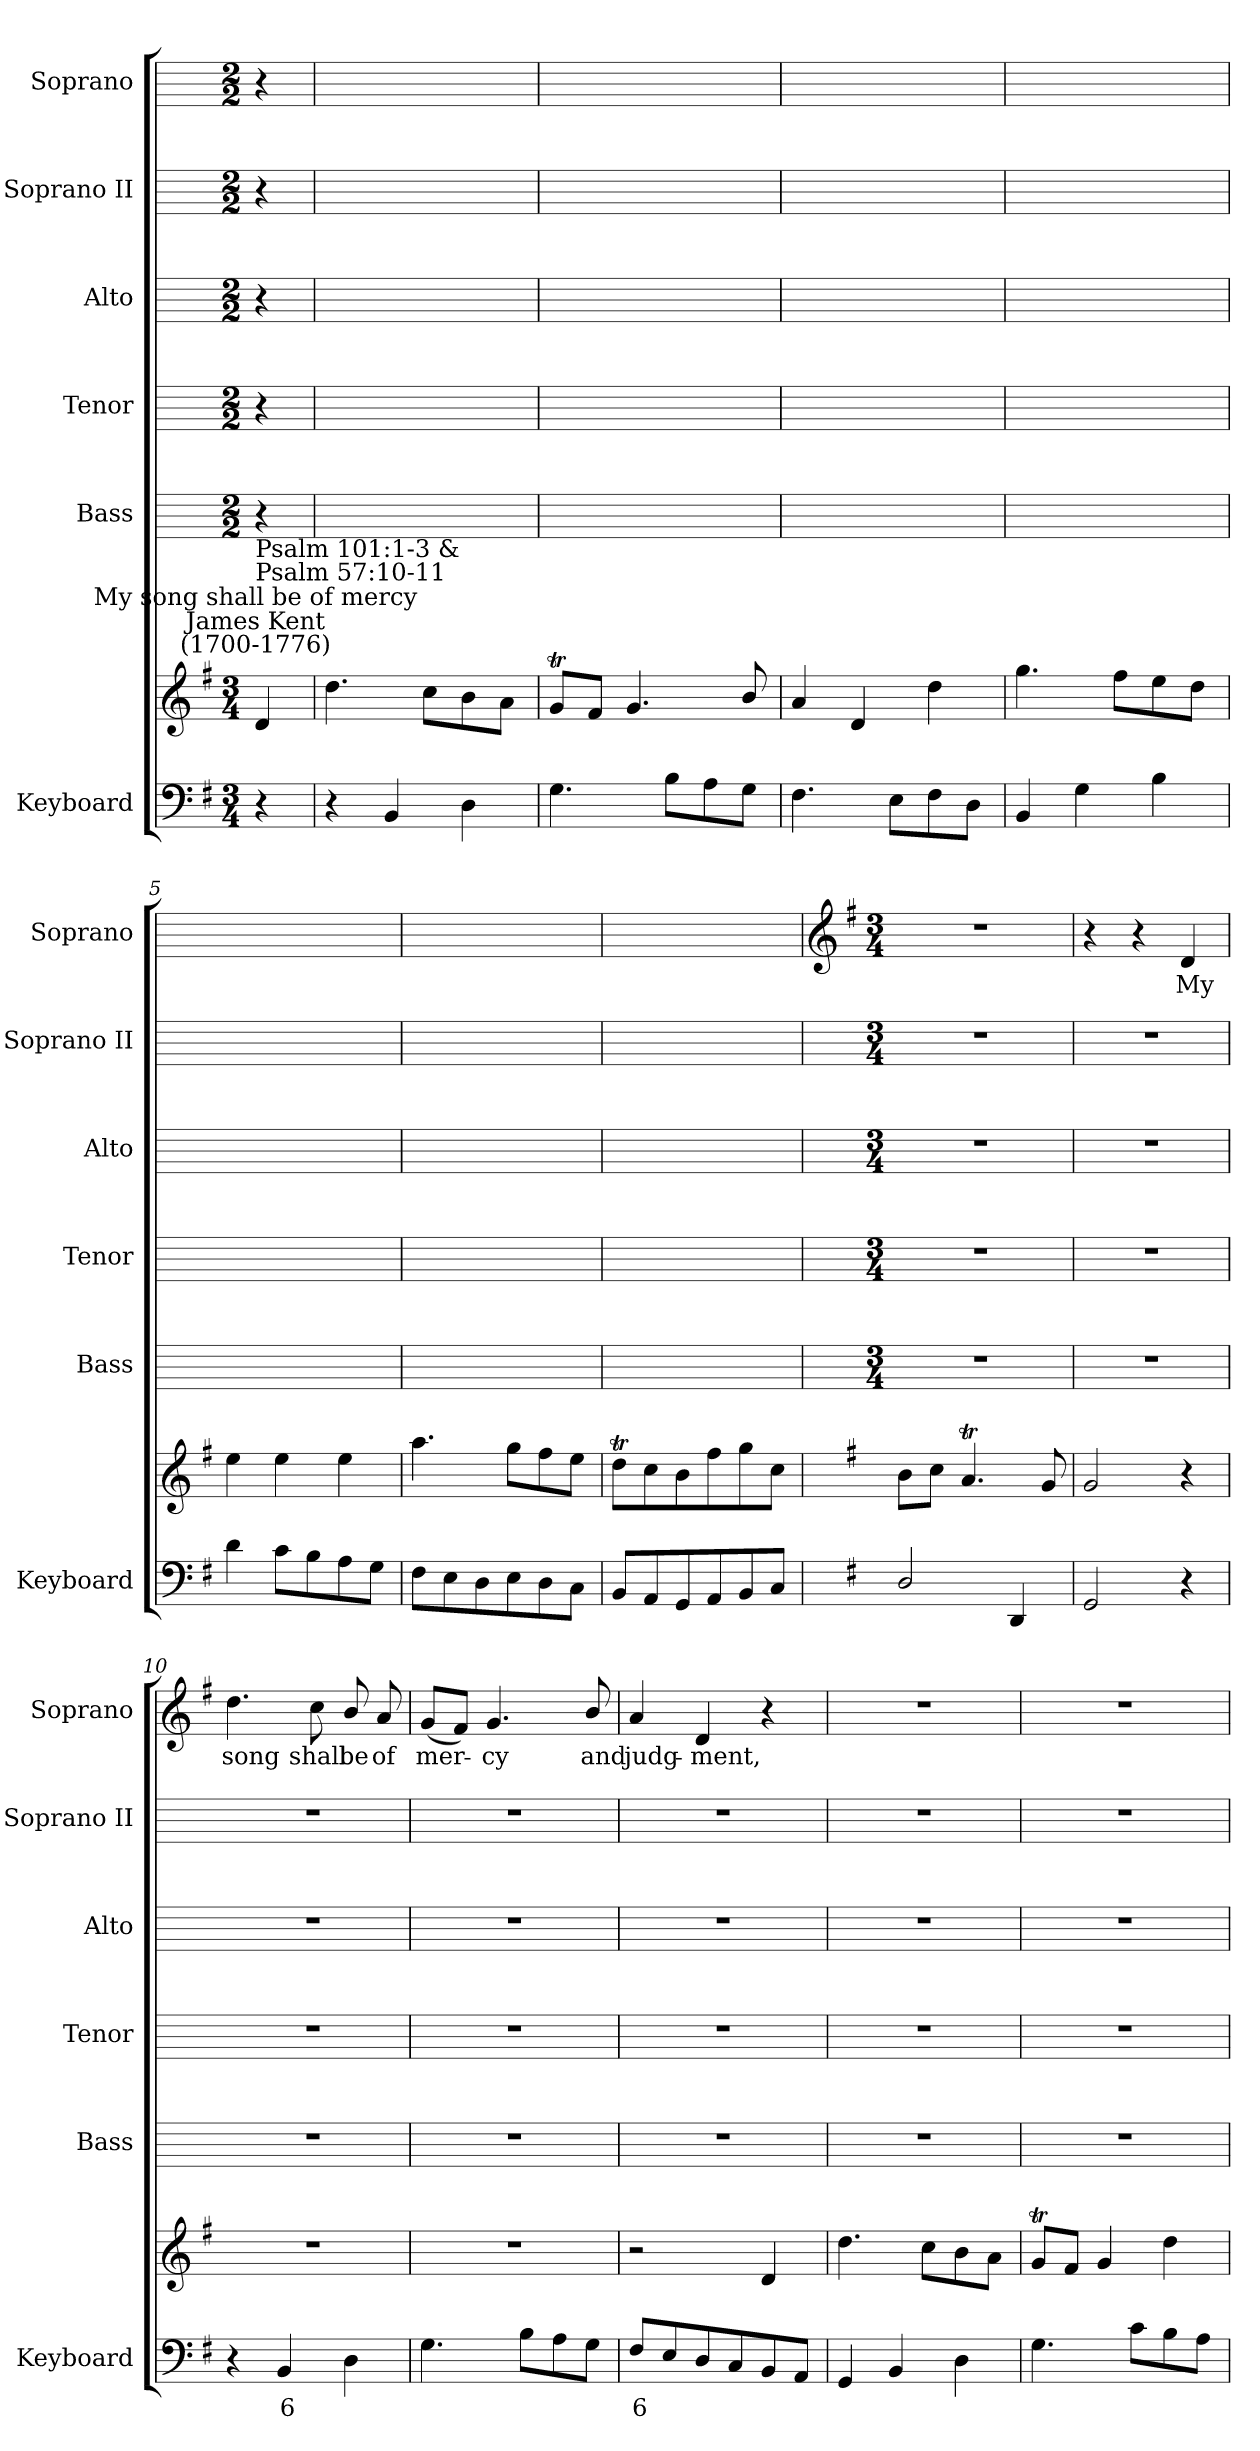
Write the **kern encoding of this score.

**kern	**text	**kern	**kern	**kern	**kern	**kern	**kern	**text
*part6	*part6	*part6	*part5	*part4	*part3	*part2	*part1	*part1
*staff7	*staff7	*staff6	*staff5	*staff4	*staff3	*staff2	*staff1	*staff1
*I"Keyboard	*	*	*I"Bass	*I"Tenor	*I"Alto	*I"Soprano II	*I"Soprano	*
*I'Keyboard	*	*	*I'Bass	*I'Tenor	*I'Alto	*I'Soprano II	*I'Soprano	*
*clefF4	*	*clefG2	*	*	*	*	*	*
*k[f#]	*	*k[f#]	*	*	*	*	*	*
*G:	*	*G:	*	*	*	*	*	*
*M3/4	*	*M3/4	*M2/2	*M2/2	*M2/2	*M2/2	*M2/2	*
=	=	=	=	=	=	=	=	=
!	!	!LO:TX:a:cj:t=James Kent\n(1700-1776)	!	!	!	!	!	!
!	!	!LO:TX:a:cj:t=My song shall be of mercy	!	!	!	!	!	!
!	!	!LO:TX:a:t=Psalm 101&colon;1-3 &\nPsalm 57&colon;10-11	!	!	!	!	!	!
4r	.	4d	4r	4r	4r	4r	4r	.
=1	=1	=1	=1	=1	=1	=1	=1	=1
4r	.	4.dd	2.r	2.r	2.r	2.r	2.r	.
4BB	.	.	.	.	.	.	.	.
.	.	8ccL	.	.	.	.	.	.
4D	.	8b	.	.	.	.	.	.
.	.	8aJ	.	.	.	.	.	.
=2	=2	=2	=2	=2	=2	=2	=2	=2
4.G	.	8gTL	2.r	2.r	2.r	2.r	2.r	.
.	.	8f#J	.	.	.	.	.	.
.	.	4.g	.	.	.	.	.	.
8BL	.	.	.	.	.	.	.	.
8A	.	.	.	.	.	.	.	.
8GJ	.	8b/	.	.	.	.	.	.
=3	=3	=3	=3	=3	=3	=3	=3	=3
4.F#	.	4a	2.r	2.r	2.r	2.r	2.r	.
.	.	4d	.	.	.	.	.	.
8EL	.	.	.	.	.	.	.	.
8F#	.	4dd	.	.	.	.	.	.
8DJ	.	.	.	.	.	.	.	.
=4	=4	=4	=4	=4	=4	=4	=4	=4
4BB	.	4.gg	2.r	2.r	2.r	2.r	2.r	.
4G	.	.	.	.	.	.	.	.
.	.	8ff#L	.	.	.	.	.	.
4B	.	8ee	.	.	.	.	.	.
.	.	8ddJ	.	.	.	.	.	.
=5	=5	=5	=5	=5	=5	=5	=5	=5
4d	.	4ee	2.r	2.r	2.r	2.r	2.r	.
8cL	.	4ee	.	.	.	.	.	.
8B	.	.	.	.	.	.	.	.
8A	.	4ee	.	.	.	.	.	.
8GJ	.	.	.	.	.	.	.	.
=6	=6	=6	=6	=6	=6	=6	=6	=6
8F#L	.	4.aa	2.r	2.r	2.r	2.r	2.r	.
8E	.	.	.	.	.	.	.	.
8D	.	.	.	.	.	.	.	.
8E	.	8ggL	.	.	.	.	.	.
8D	.	8ff#	.	.	.	.	.	.
8CJ	.	8eeJ	.	.	.	.	.	.
=7	=7	=7	=7	=7	=7	=7	=7	=7
8BBL	.	8ddTL	2.r	2.r	2.r	2.r	2.r	.
8AA	.	8cc	.	.	.	.	.	.
8GG	.	8b	.	.	.	.	.	.
8AA	.	8ff#	.	.	.	.	.	.
8BB	.	8gg	.	.	.	.	.	.
8CJ	.	8ccJ	.	.	.	.	.	.
!!LO:LB:g=z
=8	=8	=8	=8	=8	=8	=8	=8	=8
*	*	*	*	*	*	*	*clefG2	*
*	*	*	*	*	*	*	*k[f#]	*
*	*	*	*	*	*	*	*G:	*
*	*	*	*M3/4	*M3/4	*M3/4	*M3/4	*M3/4	*
!	!	!	!	!	!	!	!LO:N:vis=1	!
2D/	.	8bL	2.r	2.r	2.r	2.r	2.r	.
.	.	8ccJ	.	.	.	.	.	.
.	.	4.aT	.	.	.	.	.	.
4DD	.	.	.	.	.	.	.	.
.	.	8g	.	.	.	.	.	.
=9	=9	=9	=9	=9	=9	=9	=9	=9
2GG	.	2g	2.r	2.r	2.r	2.r	4r	.
.	.	.	.	.	.	.	4r	.
!	!	!	!	!	!	!	!	!LO:LY:b
4r	.	4r	.	.	.	.	4d	My
=10	=10	=10	=10	=10	=10	=10	=10	=10
!	!	!LO:N:vis=1	!	!	!	!	!	!LO:LY:b
4r	.	2.r	2.r	2.r	2.r	2.r	4.dd	song
!	!LO:LY:b	!	!	!	!	!	!	!
4BB	6	.	.	.	.	.	.	.
!	!	!	!	!	!	!	!	!LO:LY:b
.	.	.	.	.	.	.	8cc	shall
!	!	!	!	!	!	!	!	!LO:LY:b
4D	.	.	.	.	.	.	8b/	be
!	!	!	!	!	!	!	!	!LO:LY:b
.	.	.	.	.	.	.	8a	of
=11	=11	=11	=11	=11	=11	=11	=11	=11
!	!	!LO:N:vis=1	!	!	!	!	!	!LO:LY:b
4.G	.	2.r	2.r	2.r	2.r	2.r	(<8gL	mer-
.	.	.	.	.	.	.	8f#J)	.
!	!	!	!	!	!	!	!	!LO:LY:b
.	.	.	.	.	.	.	4.g	cy
8BL	.	.	.	.	.	.	.	.
8A	.	.	.	.	.	.	.	.
!	!	!	!	!	!	!	!	!LO:LY:b
8GJ	.	.	.	.	.	.	8b/	and
=12	=12	=12	=12	=12	=12	=12	=12	=12
!	!LO:LY:b	!	!	!	!	!	!	!LO:LY:b
8F#L	6	2r	2.r	2.r	2.r	2.r	4a	judg-
8E	.	.	.	.	.	.	.	.
!	!	!	!	!	!	!	!	!LO:LY:b
8D	.	.	.	.	.	.	4d	-ment,
8C	.	.	.	.	.	.	.	.
8BB	.	4d	.	.	.	.	4r	.
8AAJ	.	.	.	.	.	.	.	.
=13	=13	=13	=13	=13	=13	=13	=13	=13
!	!	!	!	!	!	!	!LO:N:vis=1	!
4GG	.	4.dd	2.r	2.r	2.r	2.r	2.r	.
4BB	.	.	.	.	.	.	.	.
.	.	8ccL	.	.	.	.	.	.
4D	.	8b	.	.	.	.	.	.
.	.	8aJ	.	.	.	.	.	.
=14	=14	=14	=14	=14	=14	=14	=14	=14
!	!	!	!	!	!	!	!LO:N:vis=1	!
4.G	.	8gTL	2.r	2.r	2.r	2.r	2.r	.
.	.	8f#J	.	.	.	.	.	.
.	.	4g	.	.	.	.	.	.
8cL	.	.	.	.	.	.	.	.
8B	.	4dd	.	.	.	.	.	.
8AJ	.	.	.	.	.	.	.	.
=	=	=	=	=	=	=	=	=
*-	*-	*-	*-	*-	*-	*-	*-	*-
